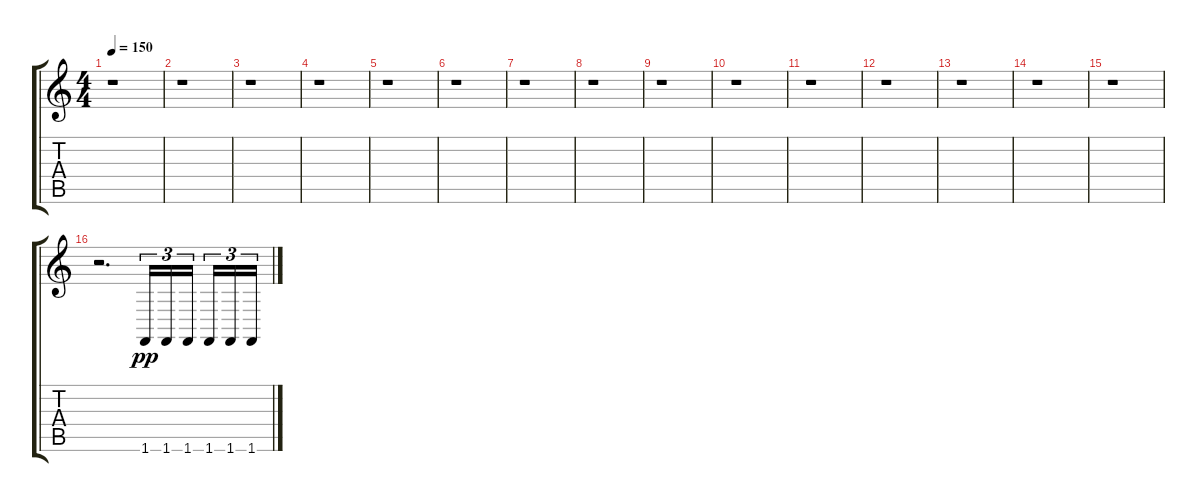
\track "" {instrument timpani}
\staff {score tabs}
\tuning (E4 B3 G3 D3 A2 E2) {hide}
\ts (4 4)
\tempo 150
\clef g2
\ks c
r.1{dy pp} |
r.1 |
r.1 |
r.1 |
r.1 |
r.1 |
r.1 |
r.1 |
r.1 |
r.1 |
r.1 |
r.1 |
r.1 |
r.1 |
r.1 |
r.2{d} 1.6.16{tu (3 2)} 1.6.16{tu (3 2)} 1.6.16{tu (3 2)} 1.6.16{tu (3 2)} 1.6.16{tu (3 2)} 1.6.16{tu (3 2)}
